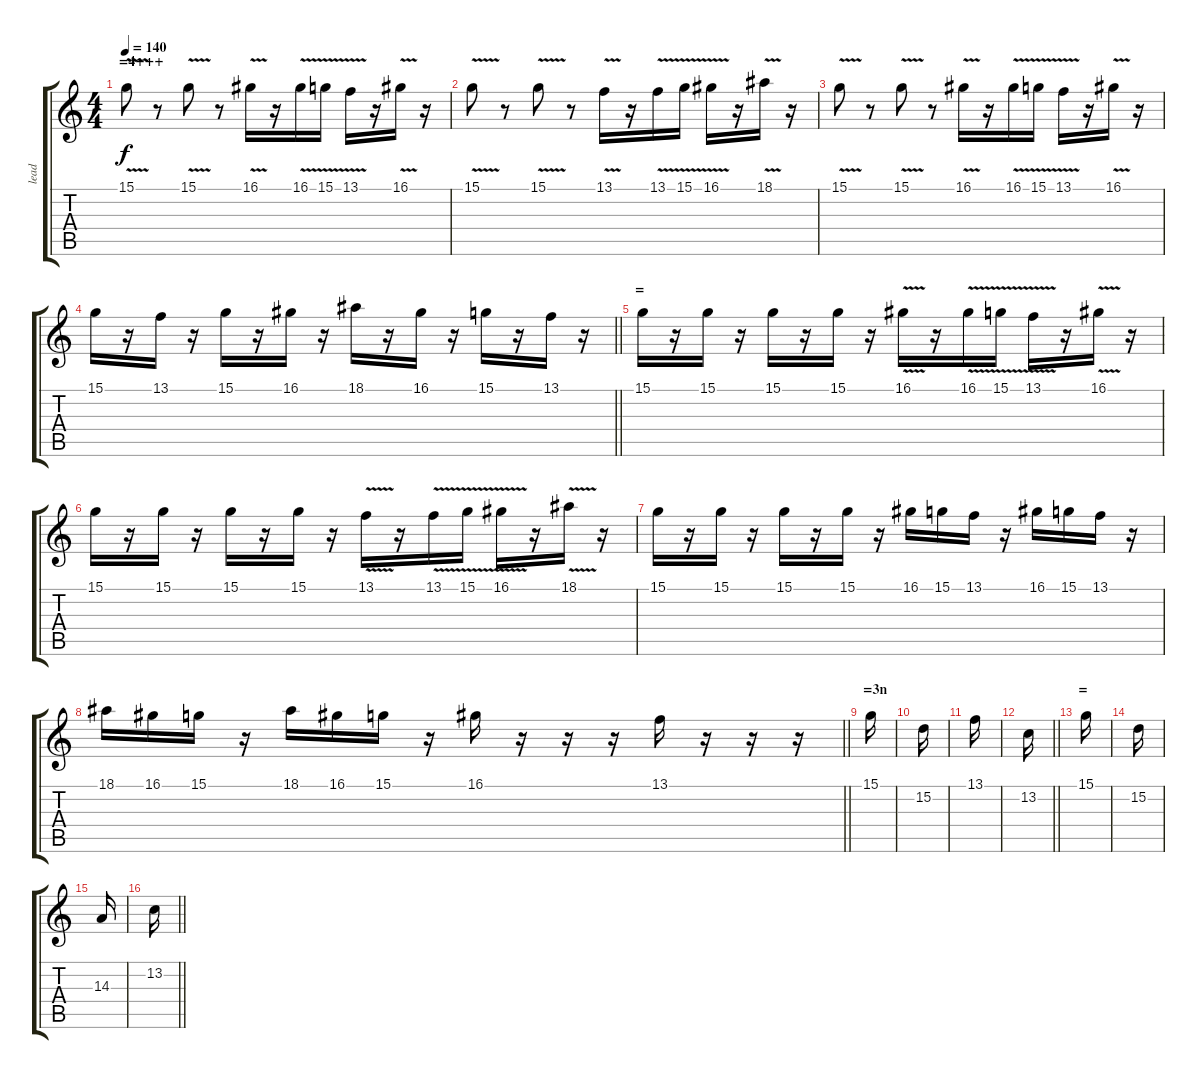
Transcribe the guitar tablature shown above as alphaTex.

\track ("lead" "lead") {instrument lead1square}
\staff {score tabs}
\tuning (E4 B3 G3 D3 A2 E2) {hide}
\ts (4 4)
\section ("" "=4+++")
\tempo 140
\clef g2
\ks c
15.1{v}.8{dy f} r.8 15.1{v}.8 r.8 16.1{v}.16 r.16 16.1{v}.16 15.1{v}.16 13.1{v}.16 r.16 16.1{v}.16 r.16 |
15.1{v}.8 r.8 15.1{v}.8 r.8 13.1{v}.16 r.16 13.1{v}.16 15.1{v}.16 16.1{v}.16 r.16 18.1{v}.16 r.16 |
15.1{v}.8 r.8 15.1{v}.8 r.8 16.1{v}.16 r.16 16.1{v}.16 15.1{v}.16 13.1{v}.16 r.16 16.1{v}.16 r.16 |
\barLineRight lightlight
15.1.16 r.16 13.1.16 r.16 15.1.16 r.16 16.1.16 r.16 18.1.16 r.16 16.1.16 r.16 15.1.16 r.16 13.1.16 r.16 |
\section ("" "=")
15.1.16 r.16 15.1.16 r.16 15.1.16 r.16 15.1.16 r.16 16.1{v}.16 r.16 16.1{v}.16 15.1{v}.16 13.1{v}.16 r.16 16.1{v}.16 r.16 |
15.1.16 r.16 15.1.16 r.16 15.1.16 r.16 15.1.16 r.16 13.1{v}.16 r.16 13.1{v}.16 15.1{v}.16 16.1{v}.16 r.16 18.1{v}.16 r.16 |
15.1.16 r.16 15.1.16 r.16 15.1.16 r.16 15.1.16 r.16 16.1.16 15.1.16 13.1.16 r.16 16.1.16 15.1.16 13.1.16 r.16 |
\barLineRight lightlight
18.1.16 16.1.16 15.1.16 r.16 18.1.16 16.1.16 15.1.16 r.16 16.1.16 r.16 r.16 r.16 13.1.16 r.16 r.16 r.16 |
\section ("" "=3n")
15.1.16 |
15.2.16 |
13.1.16 |
\barLineRight lightlight
13.2.16 |
\section ("" "=")
15.1.16 |
15.2.16 |
14.3.16 |
\barLineRight lightlight
13.2.16
